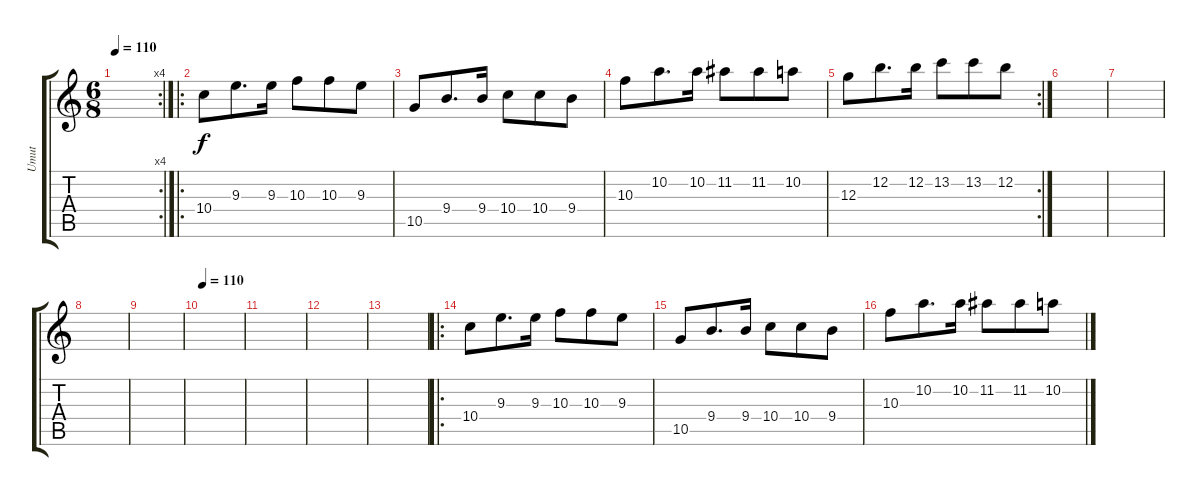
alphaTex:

\track ("Umut" "Umut") {instrument distortionguitar}
\staff {score tabs}
\tuning (E4 B3 G3 D3 A2 E2) {hide}
\rc 4
\ts (6 8)
\tempo 110
\clef g2
\ks c
|
\ro
10.4.8{volume 4 instrument distortionguitar} 9.3.8{d} 9.3.16 10.3.8 10.3.8 9.3.8 |
10.5.8 9.4.8{d} 9.4.16 10.4.8 10.4.8 9.4.8 |
10.3.8 10.2.8{d} 10.2.16 11.2.8 11.2.8 10.2.8 |
\rc 2
12.3.8 12.2.8{d} 12.2.16 13.2.8 13.2.8 12.2.8 |
|
|
|
|
\tempo 110
|
|
|
|
\ro
10.4.8{volume 4 instrument distortionguitar} 9.3.8{d} 9.3.16 10.3.8 10.3.8 9.3.8 |
10.5.8 9.4.8{d} 9.4.16 10.4.8 10.4.8 9.4.8 |
10.3.8 10.2.8{d} 10.2.16 11.2.8 11.2.8 10.2.8
